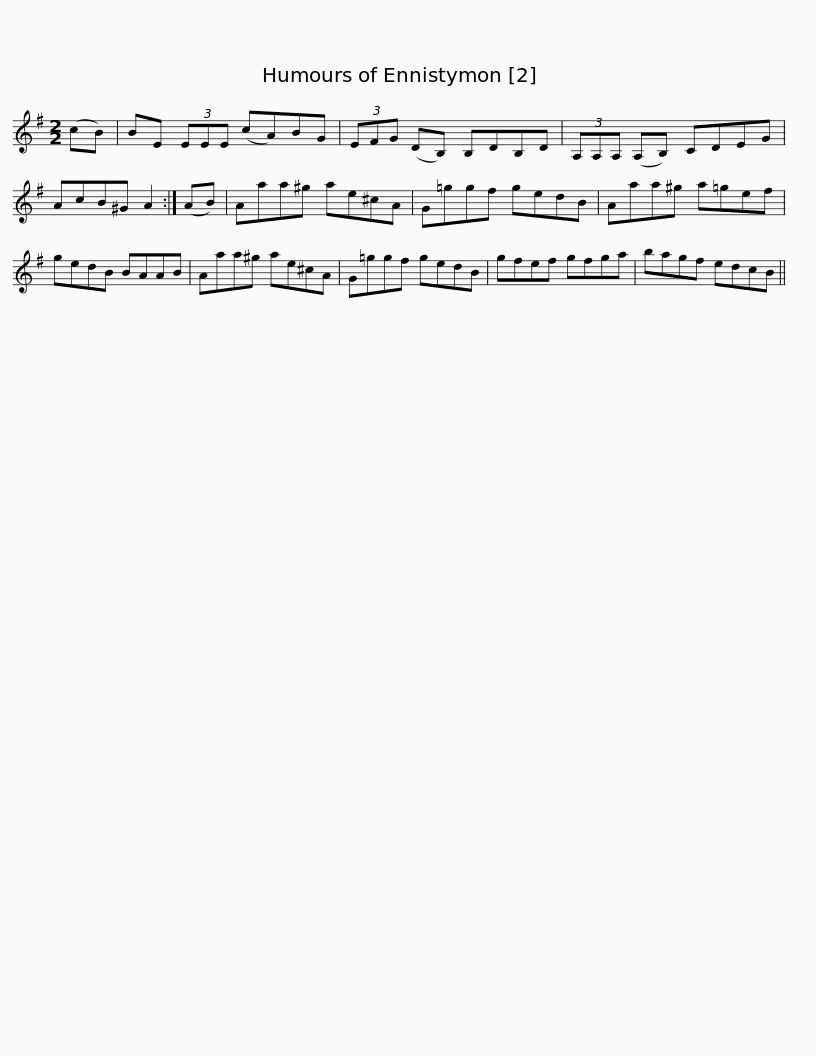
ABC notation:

X:1
L:1/8
M:2/2
I:linebreak $
K:Emin
V:1 treble
V:1
 (cB) | BE (3EEE (cA)BG | (3EFG (DB,) B,DB,D | (3A,A,A, (A,B,) CDEG | AcB^G A2 :| %5
 (AB) |$ Aaa^g ae^cA | G=ggf gedB | Aaa^g a=gef | gedB BAAB |$ %10
 Aaa^g ae^cA | G=ggf gedB | gfef gfga | bagf edcB || %14
